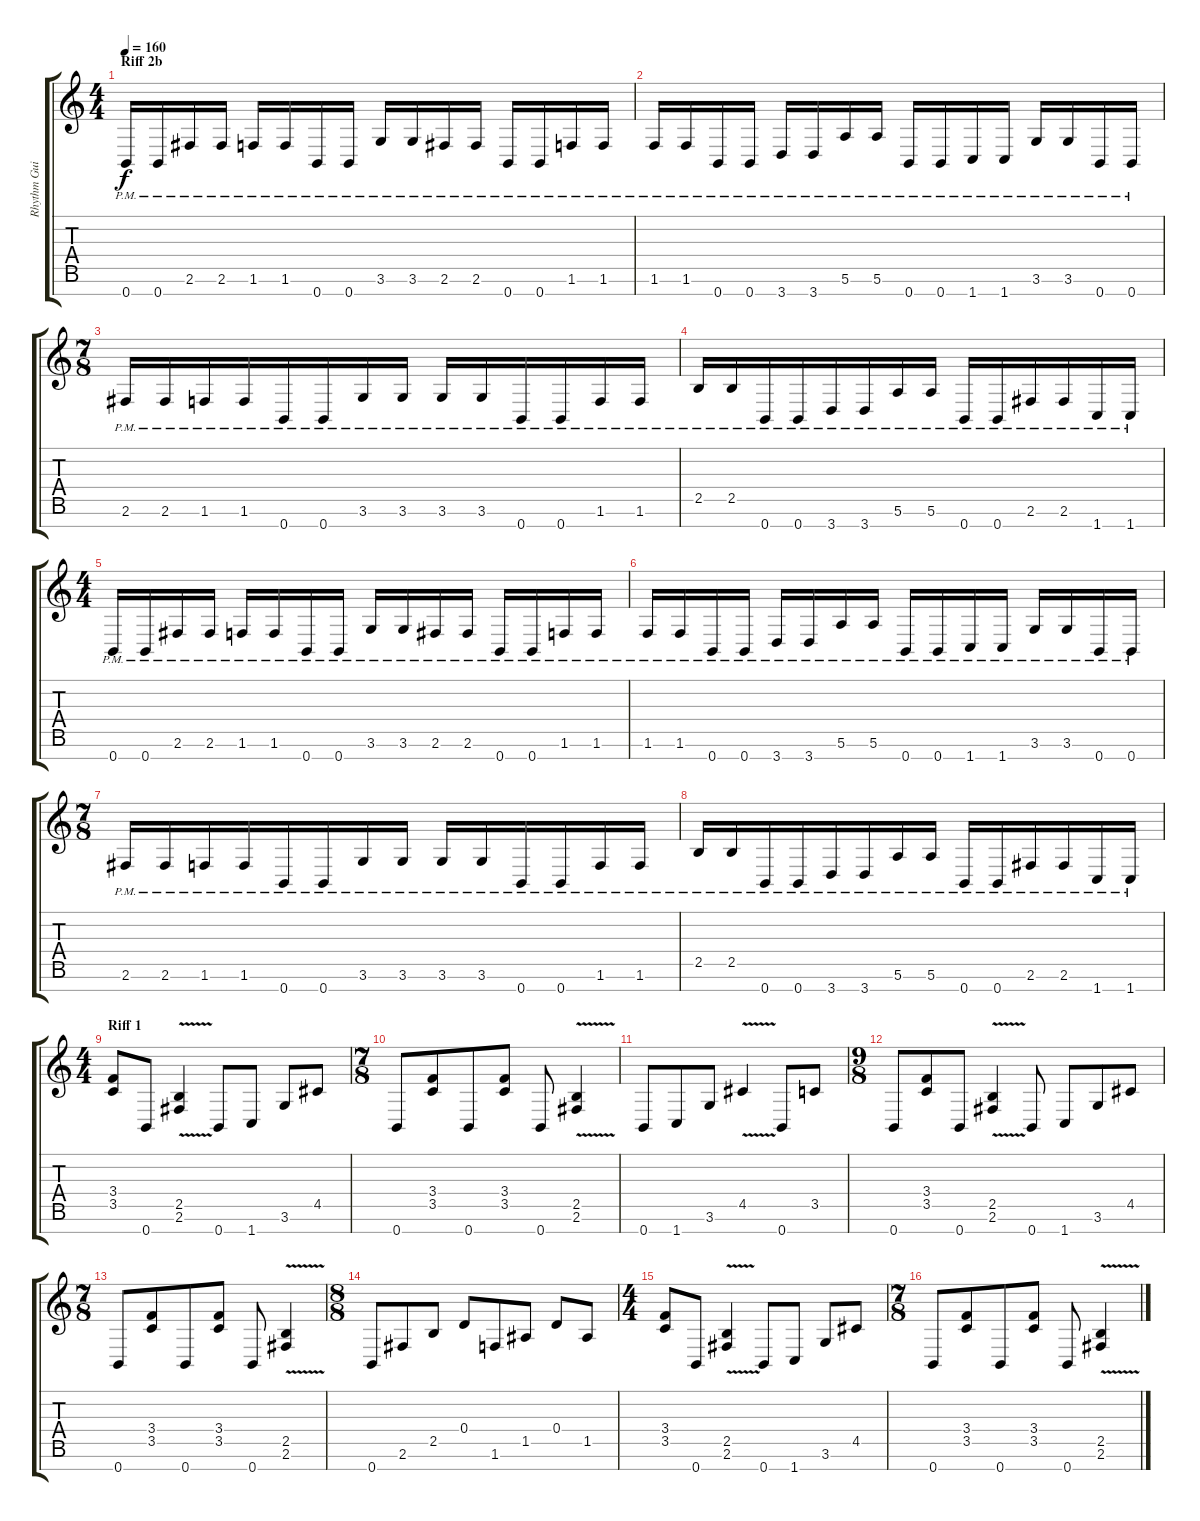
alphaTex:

\track ("Rhythm Guitar L" "Rhythm Gui") {instrument overdrivenguitar}
\staff {score tabs}
\tuning (E4 B3 G3 D3 A2 E2 B1) {hide}
\ts (4 4)
\section ("" "Riff 2b")
\tempo 160
\clef g2
\ks c
0.7{pm}.16{dy f} 0.7{pm}.16 2.6{pm}.16 2.6{pm}.16 1.6{pm}.16 1.6{pm}.16 0.7{pm}.16 0.7{pm}.16 3.6{pm}.16 3.6{pm}.16 2.6{pm}.16 2.6{pm}.16 0.7{pm}.16 0.7{pm}.16 1.6{pm}.16 1.6{pm}.16 |
1.6{pm}.16 1.6{pm}.16 0.7{pm}.16 0.7{pm}.16 3.7{pm}.16 3.7{pm}.16 5.6{pm}.16 5.6{pm}.16 0.7{pm}.16 0.7{pm}.16 1.7{pm}.16 1.7{pm}.16 3.6{pm}.16 3.6{pm}.16 0.7{pm}.16 0.7{pm}.16 |
\ts (7 8)
2.6{pm}.16 2.6{pm}.16 1.6{pm}.16 1.6{pm}.16 0.7{pm}.16 0.7{pm}.16 3.6{pm}.16 3.6{pm}.16 3.6{pm}.16 3.6{pm}.16 0.7{pm}.16 0.7{pm}.16 1.6{pm}.16 1.6{pm}.16 |
2.5{pm}.16 2.5{pm}.16 0.7{pm}.16 0.7{pm}.16 3.7{pm}.16 3.7{pm}.16 5.6{pm}.16 5.6{pm}.16 0.7{pm}.16 0.7{pm}.16 2.6{pm}.16 2.6{pm}.16 1.7{pm}.16 1.7{pm}.16 |
\ts (4 4)
0.7{pm}.16 0.7{pm}.16 2.6{pm}.16 2.6{pm}.16 1.6{pm}.16 1.6{pm}.16 0.7{pm}.16 0.7{pm}.16 3.6{pm}.16 3.6{pm}.16 2.6{pm}.16 2.6{pm}.16 0.7{pm}.16 0.7{pm}.16 1.6{pm}.16 1.6{pm}.16 |
1.6{pm}.16 1.6{pm}.16 0.7{pm}.16 0.7{pm}.16 3.7{pm}.16 3.7{pm}.16 5.6{pm}.16 5.6{pm}.16 0.7{pm}.16 0.7{pm}.16 1.7{pm}.16 1.7{pm}.16 3.6{pm}.16 3.6{pm}.16 0.7{pm}.16 0.7{pm}.16 |
\ts (7 8)
2.6{pm}.16 2.6{pm}.16 1.6{pm}.16 1.6{pm}.16 0.7{pm}.16 0.7{pm}.16 3.6{pm}.16 3.6{pm}.16 3.6{pm}.16 3.6{pm}.16 0.7{pm}.16 0.7{pm}.16 1.6{pm}.16 1.6{pm}.16 |
2.5{pm}.16 2.5{pm}.16 0.7{pm}.16 0.7{pm}.16 3.7{pm}.16 3.7{pm}.16 5.6{pm}.16 5.6{pm}.16 0.7{pm}.16 0.7{pm}.16 2.6{pm}.16 2.6{pm}.16 1.7{pm}.16 1.7{pm}.16 |
\ts (4 4)
\section ("" "Riff 1")
(3.4 3.5).8 0.7.8 (2.5{v} 2.6{v}).4 0.7.8 1.7.8 3.6.8 4.5.8 |
\ts (7 8)
0.7.8 (3.4 3.5).8 0.7.8 (3.4 3.5).8 0.7.8 (2.5{v} 2.6{v}).4 |
0.7.8 1.7.8 3.6.8 4.5{v}.4 0.7.8 3.5.8 |
\ts (9 8)
0.7.8 (3.4 3.5).8 0.7.8 (2.5{v} 2.6{v}).4 0.7.8 1.7.8 3.6.8 4.5.8 |
\ts (7 8)
0.7.8 (3.4 3.5).8 0.7.8 (3.4 3.5).8 0.7.8 (2.5{v} 2.6{v}).4 |
\ts (8 8)
0.7.8 2.6.8 2.5.8 0.4.8 1.6.8 1.5.8 0.4.8 1.5.8 |
\ts (4 4)
(3.4 3.5).8 0.7.8 (2.5{v} 2.6{v}).4 0.7.8 1.7.8 3.6.8 4.5.8 |
\ts (7 8)
0.7.8 (3.4 3.5).8 0.7.8 (3.4 3.5).8 0.7.8 (2.5{v} 2.6{v}).4
